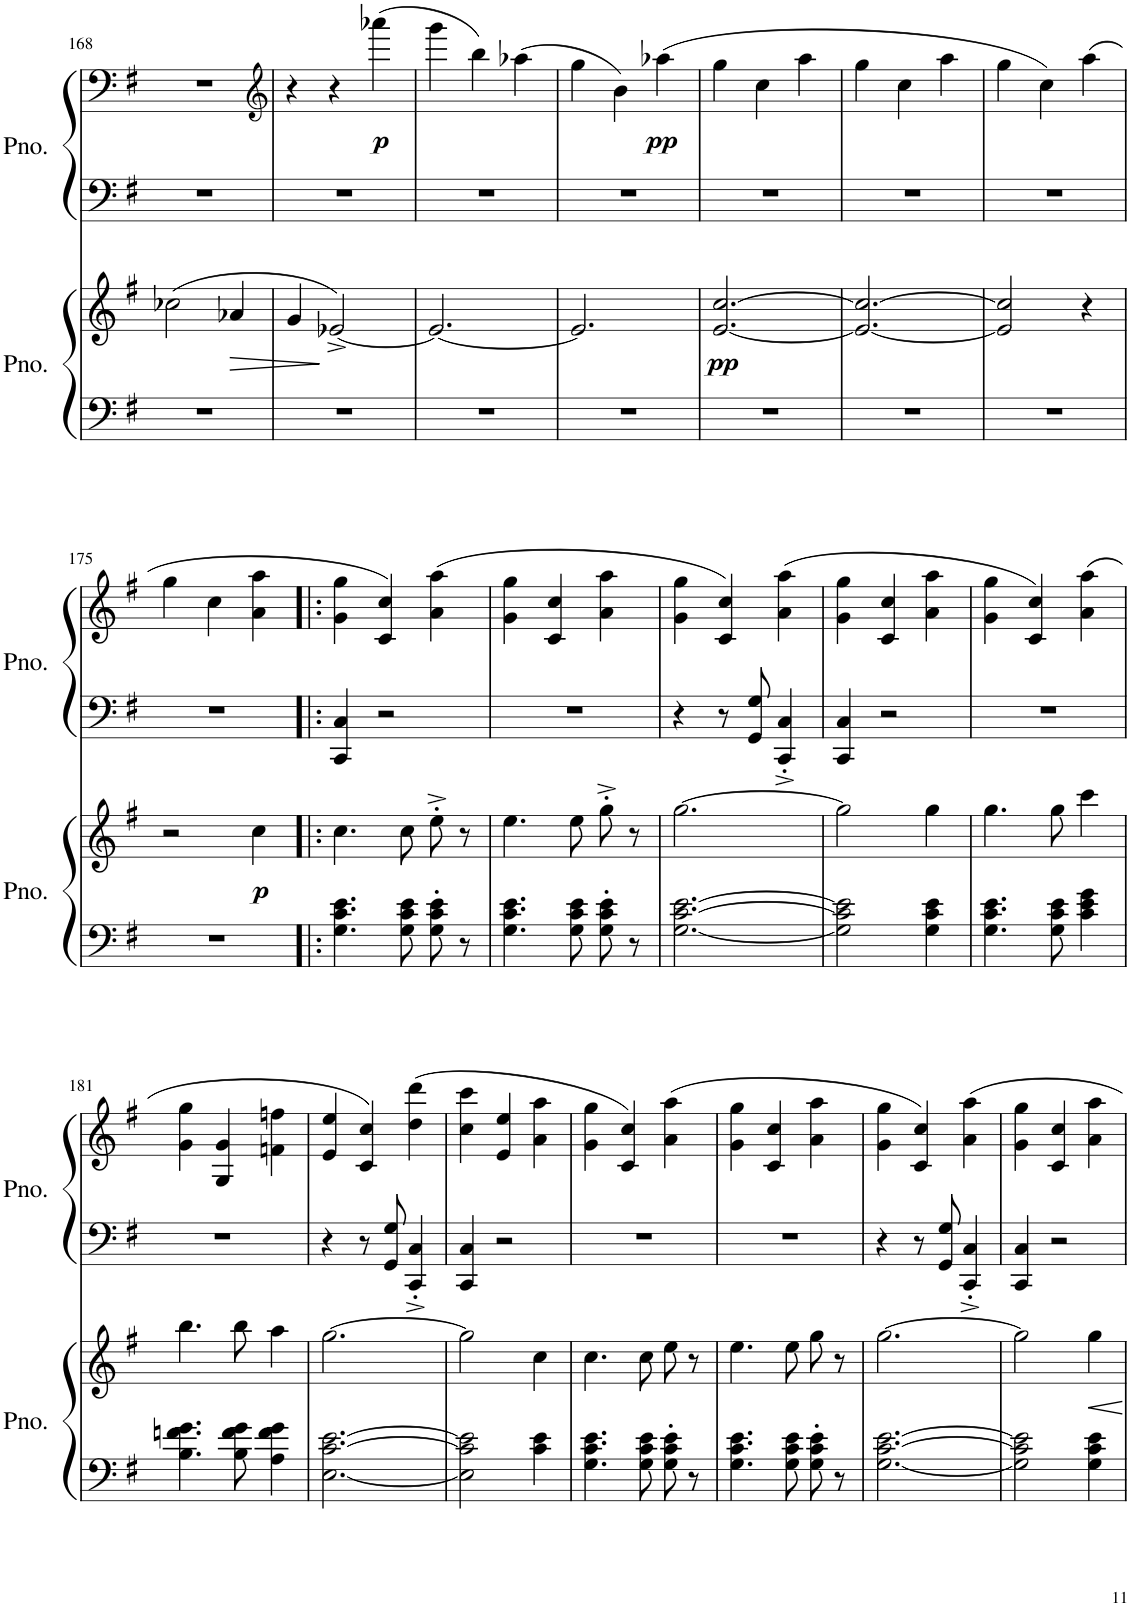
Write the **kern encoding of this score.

**kern	**kern	**dynam	**kern	**kern	**dynam
*part2	*part2	*part2	*part1	*part1	*part1
*staff4	*staff3	*staff3/4	*staff2	*staff1	*staff1/2
*I"Piano	*	*	*I"Piano	*	*
*I'Pno.	*	*	*I'Pno.	*	*
!!LO:PB:g=z
*clefF4	*clefG2	*	*clefF4	*clefF4	*
*k[f#]	*k[f#]	*	*k[f#]	*k[f#]	*
*M3/4	*M3/4	*	*M3/4	*M3/4	*
=168	=168	=168	=168	=168	=168
2.r	(2cc-X\	.	2.r	2.r	.
!	!	!LO:HP:b	!	!	!
.	4a-X/	>	.	.	.
=169	=169	=169	=169	=169	=169
*	*	*	*	*clefG2	*
2.r	4g/	.	2.r	4r	.
.	[2e-X^/)	]	.	4r	.
!	!	!	!	!	!LO:DY:b
.	.	.	.	(4aaa-X\	p
=170	=170	=170	=170	=170	=170
2.r	2.e-/_	.	2.r	4ggg\	.
.	.	.	.	4bb\)	.
.	.	.	.	(4aa-X\	.
=171	=171	=171	=171	=171	=171
2.r	2.e-/]	.	2.r	4gg\	.
.	.	.	.	4b\)	.
!	!	!	!	!	!LO:DY:b
.	.	.	.	(4aa-X\	pp
=172	=172	=172	=172	=172	=172
!	!	!LO:DY:b	!	!	!
2.r	[2.e/ [2.cc/	pp	2.r	4gg\	.
.	.	.	.	4cc\	.
.	.	.	.	4aa\	.
=173	=173	=173	=173	=173	=173
2.r	2.e/_ 2.cc/_	.	2.r	4gg\	.
.	.	.	.	4cc\	.
.	.	.	.	4aa\	.
=174	=174	=174	=174	=174	=174
2.r	2e/] 2cc/]	.	2.r	4gg\	.
.	.	.	.	4cc\)	.
.	4r	.	.	(4aa\	.
!!LO:LB:g=z
=175	=175	=175	=175	=175	=175
2.r	2r	.	2.r	4gg\	.
.	.	.	.	4cc\	.
!	!	!LO:DY:b	!	!	!
.	4cc\	p	.	4a\ 4aa\	.
=176!|:	=176!|:	=176!|:	=176!|:	=176!|:	=176!|:
4.G\ 4.c\ 4.e\	4.cc^\	.	4CC/^ 4C/^	4g\ 4gg\	.
.	.	.	2r	4c/ 4cc/)	.
8G\ 8c\ 8e\	8cc^\	.	.	.	.
8G\' 8c\' 8e\'	8ee'^\	.	.	(4a\ 4aa\	.
8r	8r	.	.	.	.
=177	=177	=177	=177	=177	=177
4.G\ 4.c\ 4.e\	4.ee^\	.	2.r	4g\ 4gg\	.
.	.	.	.	4c/ 4cc/	.
8G\ 8c\ 8e\	8ee^\	.	.	.	.
8G\' 8c\' 8e\'	8gg'^\	.	.	4a\ 4aa\	.
8r	8r	.	.	.	.
=178	=178	=178	=178	=178	=178
[2.G\ [2.c\ [2.e\	[2.gg^\	.	4r	4g\ 4gg\	.
.	.	.	8r	4c/ 4cc/)	.
.	.	.	8GG/^ 8G/^	.	.
.	.	.	4CC/'^ 4C/'^	(4a\ 4aa\	.
=179	=179	=179	=179	=179	=179
2G\] 2c\] 2e\]	2gg\]	.	4CC/^ 4C/^	4g\ 4gg\	.
.	.	.	2r	4c/ 4cc/	.
4G\ 4c\ 4e\	4gg^\	.	.	4a\ 4aa\	.
=180	=180	=180	=180	=180	=180
4.G\ 4.c\ 4.e\	4.gg^\	.	2.r	4g\ 4gg\	.
.	.	.	.	4c/ 4cc/)	.
8G\ 8c\ 8e\	8gg^\	.	.	.	.
4c\ 4e\ 4g\	4ccc^\	.	.	(4a\ 4aa\	.
!!LO:LB:g=z
=181	=181	=181	=181	=181	=181
4.B\ 4.fn\ 4.g\	4.bb^\	.	2.r	4g\ 4gg\	.
.	.	.	.	4G/ 4g/	.
8B\ 8f\ 8g\	8bb^\	.	.	.	.
4A\ 4f\ 4g\	4aa^\	.	.	4fn\ 4ffn\	.
=182	=182	=182	=182	=182	=182
[2.E\ [2.c\ [2.e\	[2.gg^\	.	4r	4e/ 4ee/	.
.	.	.	8r	4c/ 4cc/)	.
.	.	.	8GG/^ 8G/^	.	.
.	.	.	4CC/'^ 4C/'^	(4dd\ 4ddd\	.
=183	=183	=183	=183	=183	=183
2E\] 2c\] 2e\]	2gg\]	.	4CC/^ 4C/^	4cc\ 4ccc\	.
.	.	.	2r	4e/ 4ee/	.
4c\ 4e\	4cc^\	.	.	4a\ 4aa\	.
=184	=184	=184	=184	=184	=184
4.G\ 4.c\ 4.e\	4.cc^\	.	2.r	4g\ 4gg\	.
.	.	.	.	4c/ 4cc/)	.
8G\ 8c\ 8e\	8cc^\	.	.	.	.
8G\' 8c\' 8e\'	8ee^\	.	.	(4a\ 4aa\	.
8r	8r	.	.	.	.
=185	=185	=185	=185	=185	=185
4.G\ 4.c\ 4.e\	4.ee^\	.	2.r	4g\ 4gg\	.
.	.	.	.	4c/ 4cc/	.
8G\ 8c\ 8e\	8ee^\	.	.	.	.
8G\' 8c\' 8e\'	8gg^\	.	.	4a\ 4aa\	.
8r	8r	.	.	.	.
=186	=186	=186	=186	=186	=186
[2.G\ [2.c\ [2.e\	[2.gg^\	.	4r	4g\ 4gg\	.
.	.	.	8r	4c/ 4cc/)	.
.	.	.	8GG/^ 8G/^	.	.
.	.	.	4CC/'^ 4C/'^	4a\ 4aa\	.
=187	=187	=187	=187	=187	=187
2G\] 2c\] 2e\]	2gg\]	.	4CC/^ 4C/^	4g\ 4gg\	.
.	.	.	2r	4c/ 4cc/	.
4G\ 4c\ 4e\	4gg^\	.	.	4a\ 4aa\	.
=	=	=	=	=	=
*-	*-	*-	*-	*-	*-
